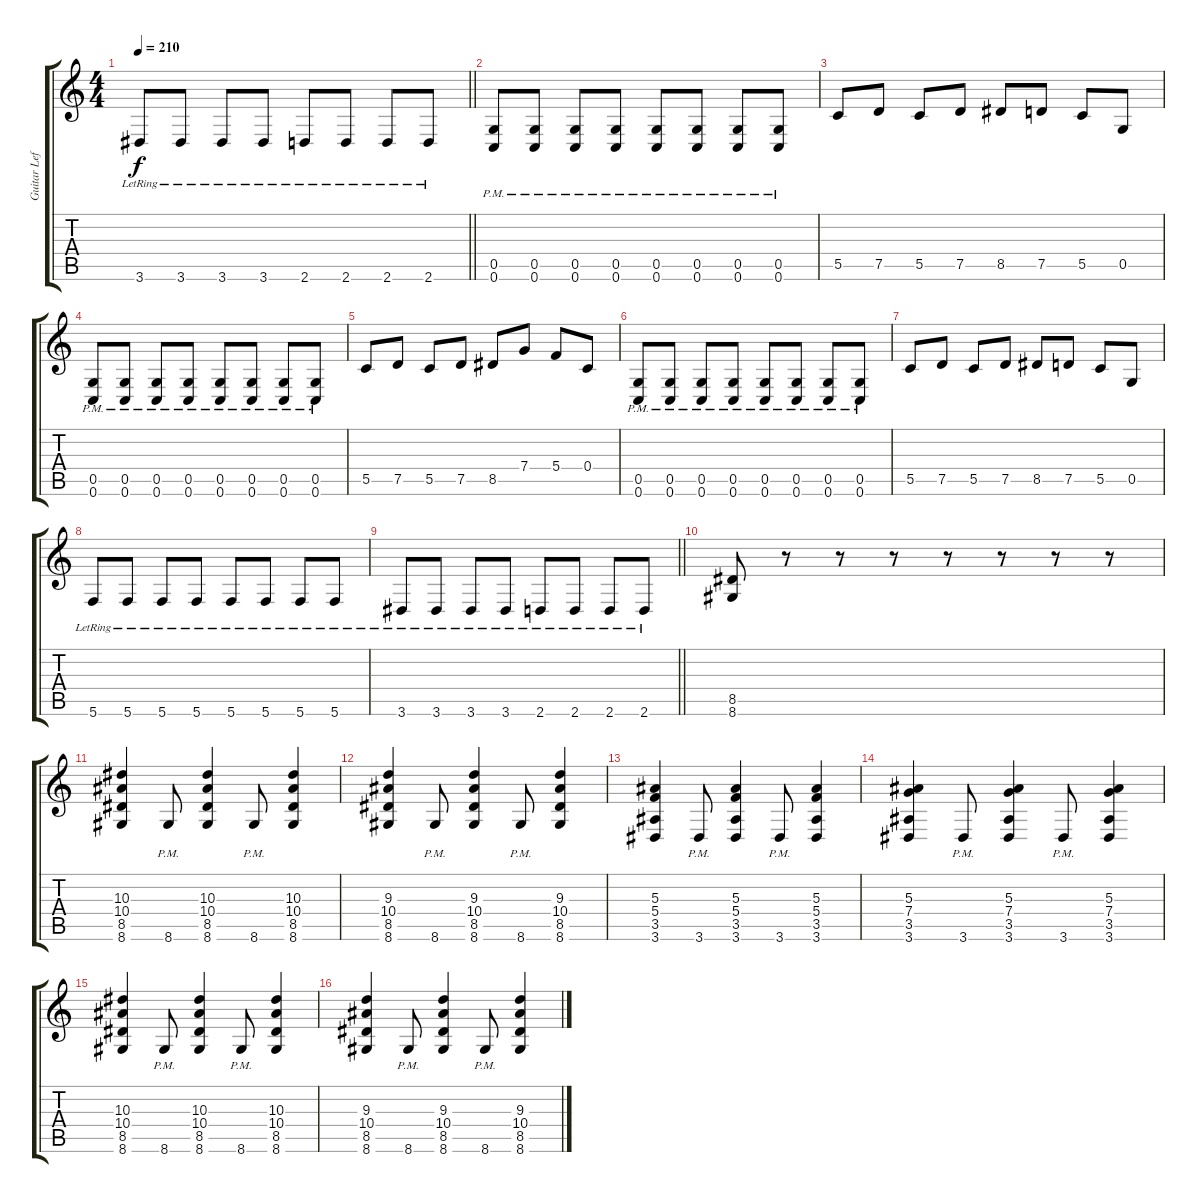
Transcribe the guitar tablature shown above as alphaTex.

\track ("Guitar Left" "Guitar Lef") {instrument distortionguitar}
\staff {score tabs}
\tuning (D4 A3 F3 C3 G2 C2) {hide}
\ts (4 4)
\tempo 210
\clef g2
\barLineRight lightlight
\ks c
3.6{lr}.8{dy f} 3.6{lr}.8 3.6{lr}.8 3.6{lr}.8 2.6{lr}.8 2.6{lr}.8 2.6{lr}.8 2.6{lr}.8 |
(0.5{pm} 0.6{pm}).8 (0.5{pm} 0.6{pm}).8 (0.5{pm} 0.6{pm}).8 (0.5{pm} 0.6{pm}).8 (0.5{pm} 0.6{pm}).8 (0.5{pm} 0.6{pm}).8 (0.5{pm} 0.6{pm}).8 (0.5{pm} 0.6{pm}).8 |
5.5.8 7.5.8 5.5.8 7.5.8 8.5.8 7.5.8 5.5.8 0.5.8 |
(0.5{pm} 0.6{pm}).8 (0.5{pm} 0.6{pm}).8 (0.5{pm} 0.6{pm}).8 (0.5{pm} 0.6{pm}).8 (0.5{pm} 0.6{pm}).8 (0.5{pm} 0.6{pm}).8 (0.5{pm} 0.6{pm}).8 (0.5{pm} 0.6{pm}).8 |
5.5.8 7.5.8 5.5.8 7.5.8 8.5.8 7.4.8 5.4.8 0.4.8 |
(0.5{pm} 0.6{pm}).8 (0.5{pm} 0.6{pm}).8 (0.5{pm} 0.6{pm}).8 (0.5{pm} 0.6{pm}).8 (0.5{pm} 0.6{pm}).8 (0.5{pm} 0.6{pm}).8 (0.5{pm} 0.6{pm}).8 (0.5{pm} 0.6{pm}).8 |
5.5.8 7.5.8 5.5.8 7.5.8 8.5.8 7.5.8 5.5.8 0.5.8 |
5.6{lr}.8 5.6{lr}.8 5.6{lr}.8 5.6{lr}.8 5.6{lr}.8 5.6{lr}.8 5.6{lr}.8 5.6{lr}.8 |
\barLineRight lightlight
3.6{lr}.8 3.6{lr}.8 3.6{lr}.8 3.6{lr}.8 2.6{lr}.8 2.6{lr}.8 2.6{lr}.8 2.6{lr}.8 |
(8.5 8.6).8 r.8 r.8 r.8 r.8 r.8 r.8 r.8 |
(10.3 10.4 8.5 8.6).4 8.6{pm}.8 (10.3 10.4 8.5 8.6).4 8.6{pm}.8 (10.3 10.4 8.5 8.6).4 |
(9.3 10.4 8.5 8.6).4 8.6{pm}.8 (9.3 10.4 8.5 8.6).4 8.6{pm}.8 (9.3 10.4 8.5 8.6).4 |
(5.3 5.4 3.5 3.6).4 3.6{pm}.8 (5.3 5.4 3.5 3.6).4 3.6{pm}.8 (5.3 5.4 3.5 3.6).4 |
(5.3 7.4 3.5 3.6).4 3.6{pm}.8 (5.3 7.4 3.5 3.6).4 3.6{pm}.8 (5.3 7.4 3.5 3.6).4 |
(10.3 10.4 8.5 8.6).4 8.6{pm}.8 (10.3 10.4 8.5 8.6).4 8.6{pm}.8 (10.3 10.4 8.5 8.6).4 |
(9.3 10.4 8.5 8.6).4 8.6{pm}.8 (9.3 10.4 8.5 8.6).4 8.6{pm}.8 (9.3 10.4 8.5 8.6).4
